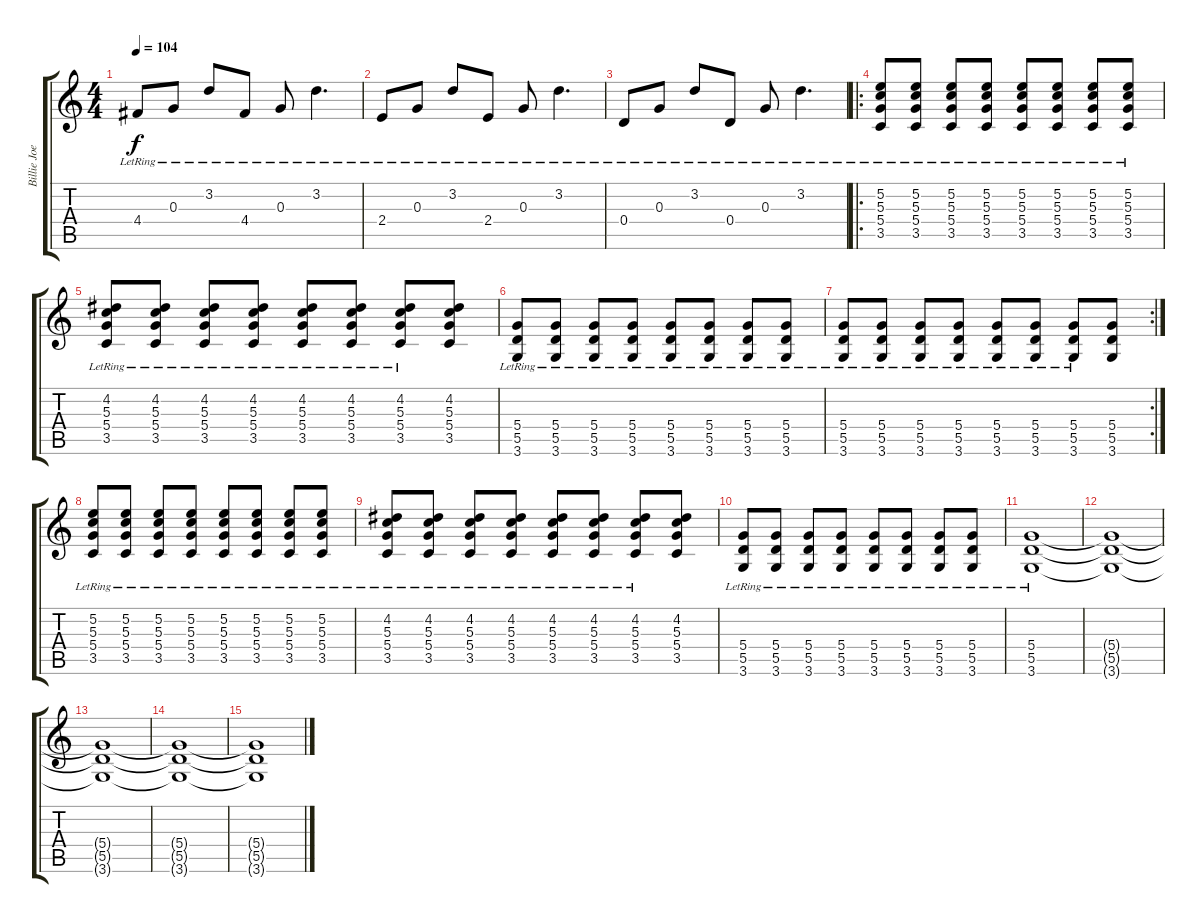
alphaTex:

\track ("Billie Joe Armstrong" "Billie Joe") {instrument acousticguitarsteel}
\staff {score tabs}
\tuning (E4 B3 G3 D3 A2 E2) {hide}
\ts (4 4)
\tempo 104
\clef g2
\ks c
4.4{lr}.8{dy f instrument distortionguitar} 0.3{lr}.8 3.2{lr}.8 4.4{lr}.8 0.3{lr}.8 3.2{lr}.4{d} |
2.4{lr}.8{instrument distortionguitar} 0.3{lr}.8 3.2{lr}.8 2.4{lr}.8 0.3{lr}.8 3.2{lr}.4{d} |
0.4{lr}.8{instrument distortionguitar} 0.3{lr}.8 3.2{lr}.8 0.4{lr}.8 0.3{lr}.8 3.2{lr}.4{d} |
\ro
(5.2{lr} 5.3{lr} 5.4{lr} 3.5{lr}).8{instrument distortionguitar} (5.2{lr} 5.3{lr} 5.4{lr} 3.5{lr}).8 (5.2{lr} 5.3{lr} 5.4{lr} 3.5{lr}).8 (5.2{lr} 5.3{lr} 5.4{lr} 3.5{lr}).8 (5.2{lr} 5.3{lr} 5.4{lr} 3.5{lr}).8 (5.2{lr} 5.3{lr} 5.4{lr} 3.5{lr}).8 (5.2{lr} 5.3{lr} 5.4{lr} 3.5{lr}).8 (5.2{lr} 5.3{lr} 5.4 3.5{lr}).8 |
(4.2{lr} 5.3{lr} 5.4{lr} 3.5{lr}).8{instrument distortionguitar} (4.2{lr} 5.3{lr} 5.4{lr} 3.5{lr}).8 (4.2{lr} 5.3{lr} 5.4{lr} 3.5{lr}).8 (4.2{lr} 5.3{lr} 5.4{lr} 3.5{lr}).8 (4.2{lr} 5.3{lr} 5.4{lr} 3.5{lr}).8 (4.2{lr} 5.3{lr} 5.4{lr} 3.5{lr}).8 (4.2{lr} 5.3{lr} 5.4{lr} 3.5{lr}).8 (4.2 5.3 5.4 3.5).8 |
(5.4{lr} 5.5{lr} 3.6{lr}).8{instrument distortionguitar} (5.4{lr} 5.5{lr} 3.6{lr}).8 (5.4{lr} 5.5{lr} 3.6{lr}).8 (5.4{lr} 5.5{lr} 3.6{lr}).8 (5.4{lr} 5.5{lr} 3.6{lr}).8 (5.4{lr} 5.5{lr} 3.6{lr}).8 (5.4{lr} 5.5{lr} 3.6{lr}).8 (5.4{lr} 5.5{lr} 3.6{lr}).8 |
\rc 2
(5.4{lr} 5.5{lr} 3.6{lr}).8{instrument distortionguitar} (5.4{lr} 5.5{lr} 3.6{lr}).8 (5.4{lr} 5.5{lr} 3.6{lr}).8 (5.4{lr} 5.5{lr} 3.6{lr}).8 (5.4{lr} 5.5{lr} 3.6{lr}).8 (5.4{lr} 5.5{lr} 3.6{lr}).8 (5.4{lr} 5.5{lr} 3.6{lr}).8 (5.4 5.5 3.6).8 |
(5.2{lr} 5.3{lr} 5.4{lr} 3.5{lr}).8{instrument distortionguitar} (5.2{lr} 5.3{lr} 5.4{lr} 3.5{lr}).8 (5.2{lr} 5.3{lr} 5.4{lr} 3.5{lr}).8 (5.2{lr} 5.3{lr} 5.4{lr} 3.5{lr}).8 (5.2{lr} 5.3{lr} 5.4{lr} 3.5{lr}).8 (5.2{lr} 5.3{lr} 5.4{lr} 3.5{lr}).8 (5.2{lr} 5.3{lr} 5.4{lr} 3.5{lr}).8 (5.2{lr} 5.3{lr} 5.4 3.5{lr}).8 |
(4.2{lr} 5.3{lr} 5.4{lr} 3.5{lr}).8{instrument distortionguitar} (4.2{lr} 5.3{lr} 5.4{lr} 3.5{lr}).8 (4.2{lr} 5.3{lr} 5.4{lr} 3.5{lr}).8 (4.2{lr} 5.3{lr} 5.4{lr} 3.5{lr}).8 (4.2{lr} 5.3{lr} 5.4{lr} 3.5{lr}).8 (4.2{lr} 5.3{lr} 5.4{lr} 3.5{lr}).8 (4.2{lr} 5.3{lr} 5.4{lr} 3.5{lr}).8 (4.2 5.3 5.4 3.5).8 |
(5.4{lr} 5.5{lr} 3.6{lr}).8{instrument distortionguitar} (5.4{lr} 5.5{lr} 3.6{lr}).8 (5.4{lr} 5.5{lr} 3.6{lr}).8 (5.4{lr} 5.5{lr} 3.6{lr}).8 (5.4{lr} 5.5{lr} 3.6{lr}).8 (5.4{lr} 5.5{lr} 3.6{lr}).8 (5.4{lr} 5.5{lr} 3.6{lr}).8 (5.4{lr} 5.5{lr} 3.6{lr}).8 |
(5.4{lr} 5.5{lr} 3.6{lr}).1{volume 4 instrument distortionguitar} |
(5.4{t} 5.5{t} 3.6{t}).1 |
(5.4{t} 5.5{t} 3.6{t}).1 |
(5.4{t} 5.5{t} 3.6{t}).1 |
(5.4{t} 5.5{t} 3.6{t}).1
